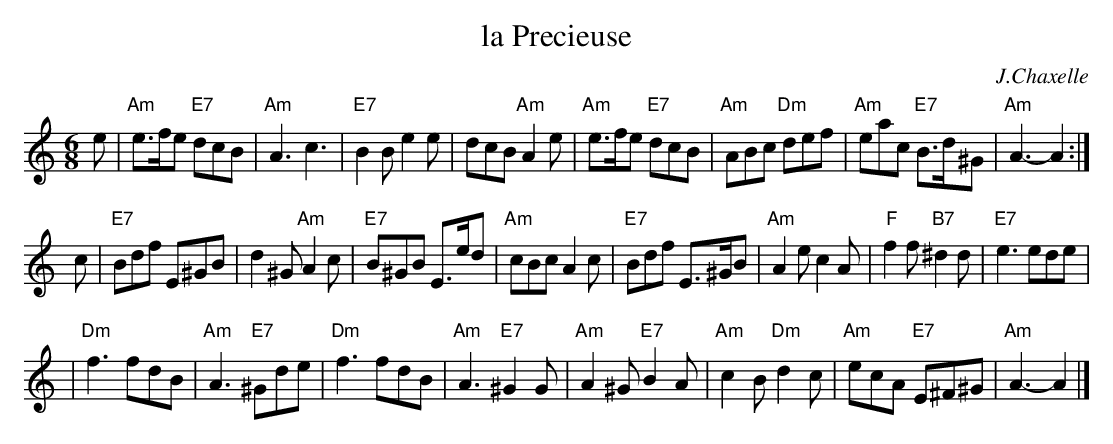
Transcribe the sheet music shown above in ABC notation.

X:1
T: la Precieuse
C: J.Chaxelle
M: 6/8
L: 1/8
K: Am
e \
| "Am"e>fe "E7"dcB | "Am"A3 c3 | "E7"B2B e2e | dcB "Am"A2e \
| "Am"e>fe "E7"dcB | "Am"ABc "Dm"def | "Am"eac "E7"B>d^G | "Am"A3- A2 :|
c \
| "E7"Bdf E^GB | d2^G "Am"A2c | "E7"B^GB E>ed | "Am"cBc A2c \
| "E7"Bdf E>^GB | "Am"A2e c2A | "F"f2f "B7"^d2d | "E7"e3 ede |
| "Dm"f3 fdB | "Am"A3 "E7"^Gde | "Dm"f3 fdB | "Am"A3 "E7"^G2G \
| "Am"A2^G "E7"B2A | "Am"c2B "Dm"d2c | "Am"ecA "E7"E^F^G | "Am"A3- A2 |]
